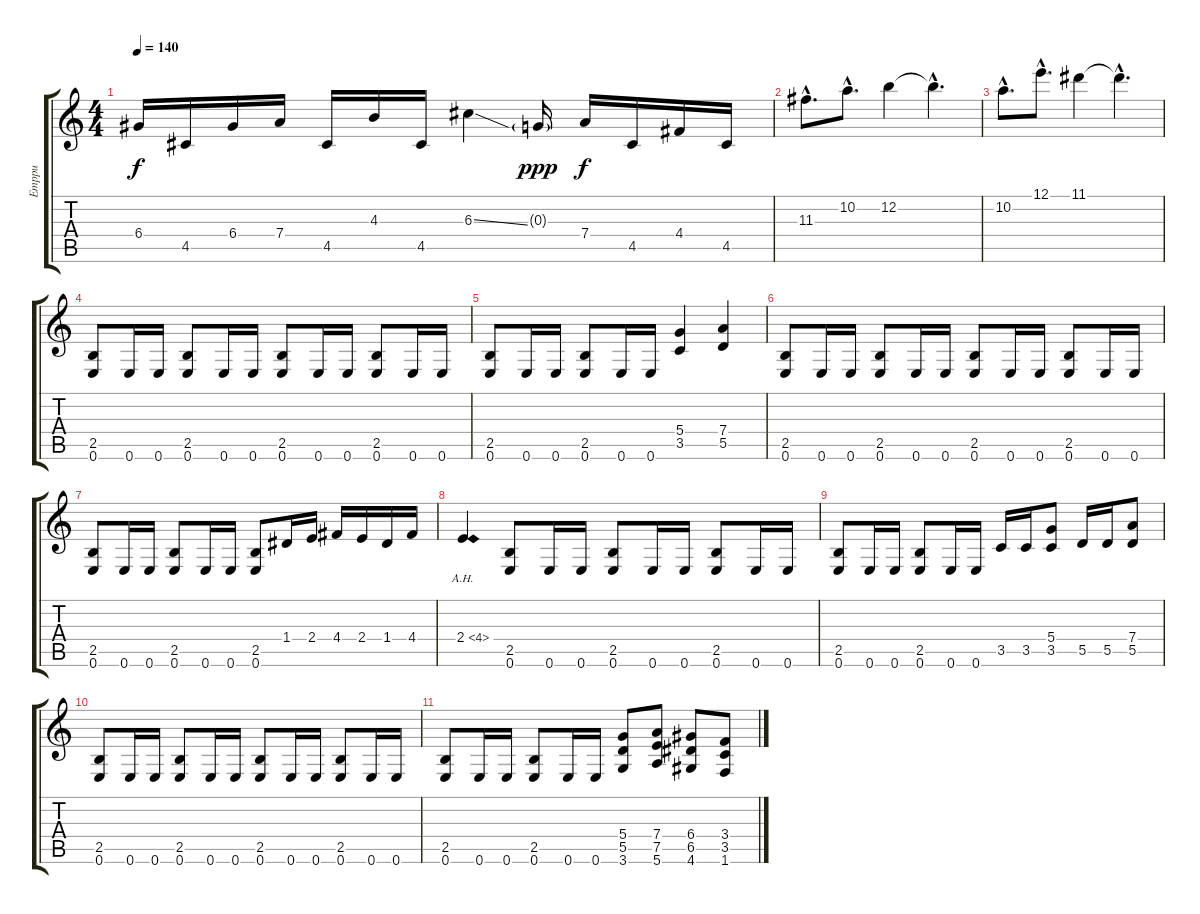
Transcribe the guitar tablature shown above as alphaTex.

\track ("Emppu" "Emppu") {instrument overdrivenguitar}
\staff {score tabs}
\tuning (E4 B3 G3 D3 A2 E2) {hide}
\ts (4 4)
\tempo 140
\clef g2
\ks c
6.4.16{dy f} 4.5.16 6.4.16 7.4.16 4.5.16 4.3.16 4.5.16 6.3{ss}.4 0.3{g}.16{dy ppp} 7.4.16{dy f} 4.5.16 4.4.16 4.5.16 |
11.3{hac}.8{d} 10.2{hac}.8{d} 12.2.4 12.2{hac t}.4{d} |
10.2{hac}.8{d} 12.1{hac}.8{d} 11.1.4 11.1{hac t}.4{d} |
(2.5 0.6).8 0.6.16 0.6.16 (2.5 0.6).8 0.6.16 0.6.16 (2.5 0.6).8 0.6.16 0.6.16 (2.5 0.6).8 0.6.16 0.6.16 |
(2.5 0.6).8 0.6.16 0.6.16 (2.5 0.6).8 0.6.16 0.6.16 (5.4 3.5).4 (7.4 5.5).4 |
(2.5 0.6).8 0.6.16 0.6.16 (2.5 0.6).8 0.6.16 0.6.16 (2.5 0.6).8 0.6.16 0.6.16 (2.5 0.6).8 0.6.16 0.6.16 |
(2.5 0.6).8 0.6.16 0.6.16 (2.5 0.6).8 0.6.16 0.6.16 (2.5 0.6).8 1.4.16 2.4.16 4.4.16 2.4.16 1.4.16 4.4.16 |
2.4{ah 2}.4 (2.5 0.6).8 0.6.16 0.6.16 (2.5 0.6).8 0.6.16 0.6.16 (2.5 0.6).8 0.6.16 0.6.16 |
(2.5 0.6).8 0.6.16 0.6.16 (2.5 0.6).8 0.6.16 0.6.16 3.5.16 3.5.16 (5.4 3.5).8 5.5.16 5.5.16 (7.4 5.5).8 |
(2.5 0.6).8 0.6.16 0.6.16 (2.5 0.6).8 0.6.16 0.6.16 (2.5 0.6).8 0.6.16 0.6.16 (2.5 0.6).8 0.6.16 0.6.16 |
(2.5 0.6).8 0.6.16 0.6.16 (2.5 0.6).8 0.6.16 0.6.16 (5.4 5.5 3.6).8 (7.4 7.5 5.6).8 (6.4 6.5 4.6).8 (3.4 3.5 1.6).8
